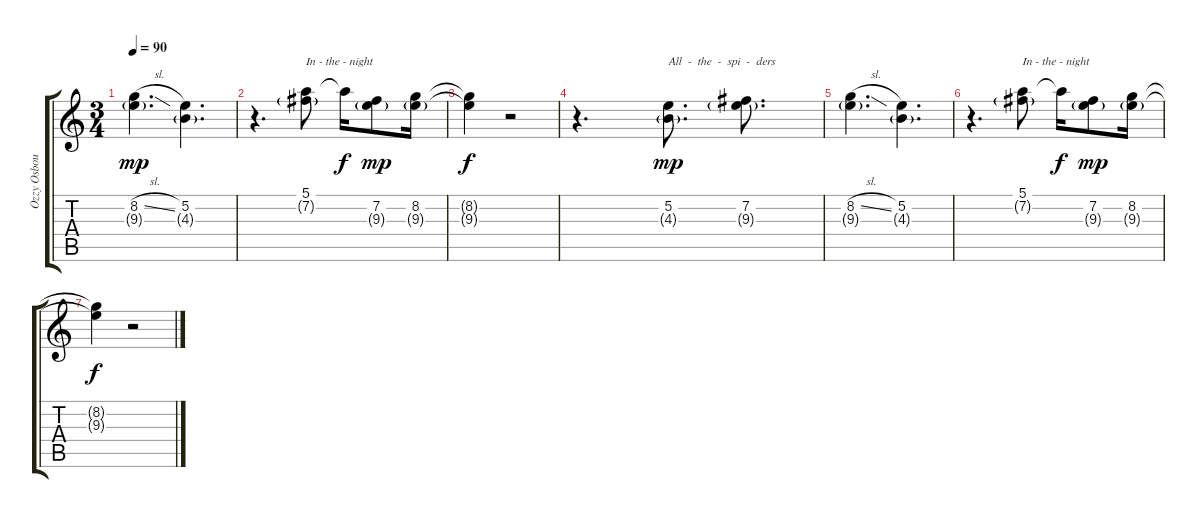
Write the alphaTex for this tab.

\track ("Ozzy Osbourne" "Ozzy Osbou") {instrument contrabass}
\staff {score tabs}
\tuning (E4 B3 G3 D3 A2 E2) {hide}
\ts (3 4)
\tempo 90
\clef g2
\ks c
(8.2{sl} 9.3{g}).4{d dy mp} (5.2 4.3{g}).4{d} |
r.4{d} (5.1 7.2{g}).8{txt "In - the - night"} 5.1{t}.16{dy f} (7.2 9.3{g}).8{dy mp} (8.2 9.3{g}).16 |
(8.2{t} 9.3{t}).4{dy f} r.2 |
r.4{d} (5.2 4.3{g}).8{d txt "All  -  the  -  spi  -  ders" dy mp} (7.2 9.3{g}).8{d} |
(8.2{sl} 9.3{g}).4{d volume 2} (5.2 4.3{g}).4{d} |
r.4{d} (5.1 7.2{g}).8{txt "In - the - night"} 5.1{t}.16{dy f} (7.2 9.3{g}).8{dy mp} (8.2 9.3{g}).16 |
(8.2{t} 9.3{t}).4{dy f} r.2
